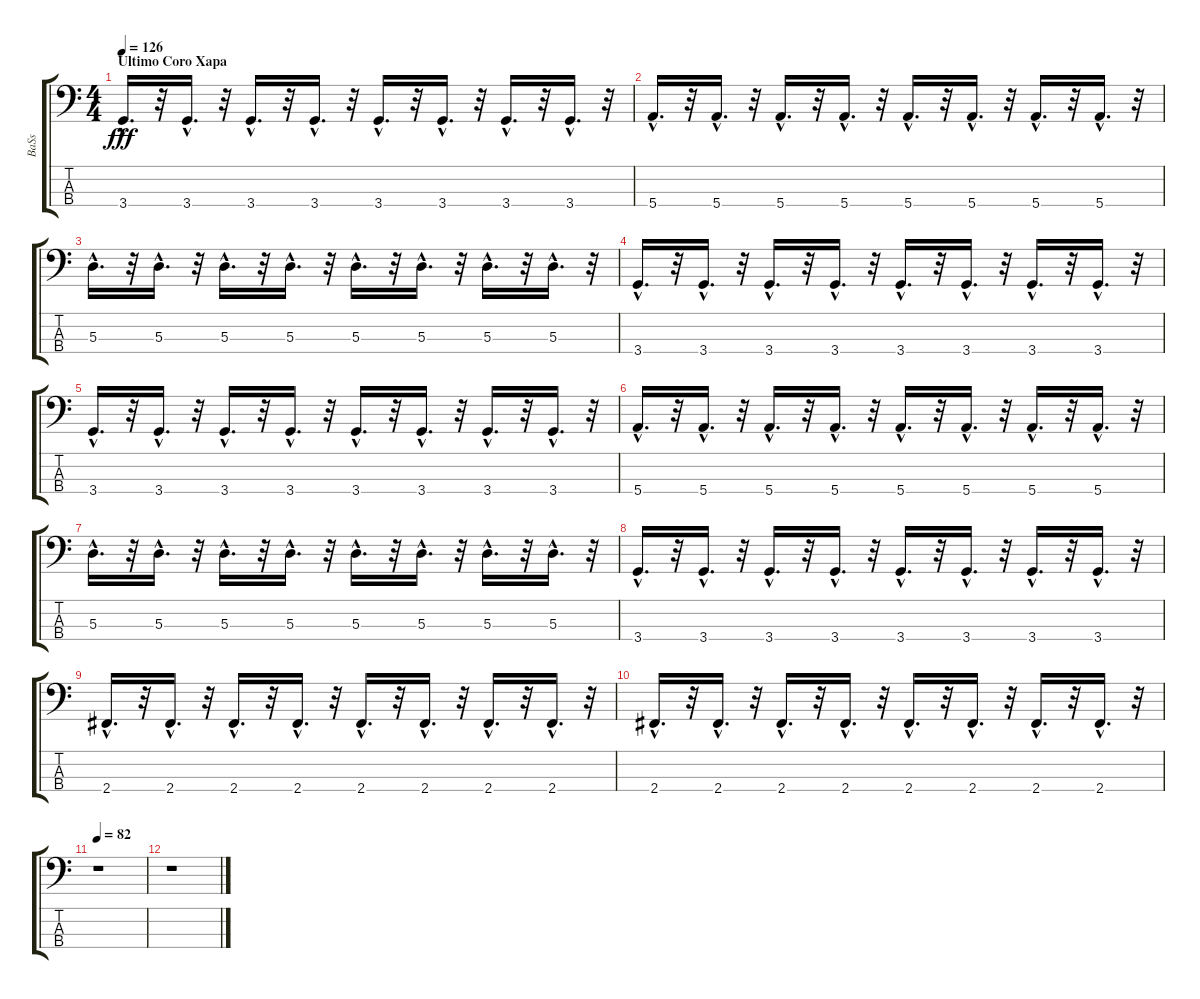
\track ("BaSs " "BaSs ") {instrument electricbasspick}
\staff {score tabs}
\tuning (G2 D2 A1 E1) {hide}
\ts (4 4)
\section ("" "Ultimo Coro Xapa")
\tempo 126
\clef f4
\ks c
3.4{hac}.16{d dy fff} r.32 3.4{hac}.16{d} r.32 3.4{hac}.16{d} r.32 3.4{hac}.16{d} r.32 3.4{hac}.16{d} r.32 3.4{hac}.16{d} r.32 3.4{hac}.16{d} r.32 3.4{hac}.16{d} r.32 |
5.4{hac}.16{d} r.32 5.4{hac}.16{d} r.32 5.4{hac}.16{d} r.32 5.4{hac}.16{d} r.32 5.4{hac}.16{d} r.32 5.4{hac}.16{d} r.32 5.4{hac}.16{d} r.32 5.4{hac}.16{d} r.32 |
5.3{hac}.16{d} r.32 5.3{hac}.16{d} r.32 5.3{hac}.16{d} r.32 5.3{hac}.16{d} r.32 5.3{hac}.16{d} r.32 5.3{hac}.16{d} r.32 5.3{hac}.16{d} r.32 5.3{hac}.16{d} r.32 |
3.4{hac}.16{d} r.32 3.4{hac}.16{d} r.32 3.4{hac}.16{d} r.32 3.4{hac}.16{d} r.32 3.4{hac}.16{d} r.32 3.4{hac}.16{d} r.32 3.4{hac}.16{d} r.32 3.4{hac}.16{d} r.32 |
3.4{hac}.16{d} r.32 3.4{hac}.16{d} r.32 3.4{hac}.16{d} r.32 3.4{hac}.16{d} r.32 3.4{hac}.16{d} r.32 3.4{hac}.16{d} r.32 3.4{hac}.16{d} r.32 3.4{hac}.16{d} r.32 |
5.4{hac}.16{d} r.32 5.4{hac}.16{d} r.32 5.4{hac}.16{d} r.32 5.4{hac}.16{d} r.32 5.4{hac}.16{d} r.32 5.4{hac}.16{d} r.32 5.4{hac}.16{d} r.32 5.4{hac}.16{d} r.32 |
5.3{hac}.16{d} r.32 5.3{hac}.16{d} r.32 5.3{hac}.16{d} r.32 5.3{hac}.16{d} r.32 5.3{hac}.16{d} r.32 5.3{hac}.16{d} r.32 5.3{hac}.16{d} r.32 5.3{hac}.16{d} r.32 |
3.4{hac}.16{d} r.32 3.4{hac}.16{d} r.32 3.4{hac}.16{d} r.32 3.4{hac}.16{d} r.32 3.4{hac}.16{d} r.32 3.4{hac}.16{d} r.32 3.4{hac}.16{d} r.32 3.4{hac}.16{d} r.32 |
2.4{hac}.16{d} r.32 2.4{hac}.16{d} r.32 2.4{hac}.16{d} r.32 2.4{hac}.16{d} r.32 2.4{hac}.16{d} r.32 2.4{hac}.16{d} r.32 2.4{hac}.16{d} r.32 2.4{hac}.16{d} r.32 |
2.4{hac}.16{d} r.32 2.4{hac}.16{d} r.32 2.4{hac}.16{d} r.32 2.4{hac}.16{d} r.32 2.4{hac}.16{d} r.32 2.4{hac}.16{d} r.32 2.4{hac}.16{d} r.32 2.4{hac}.16{d} r.32 |
\tempo 82
r.1 |
r.1
